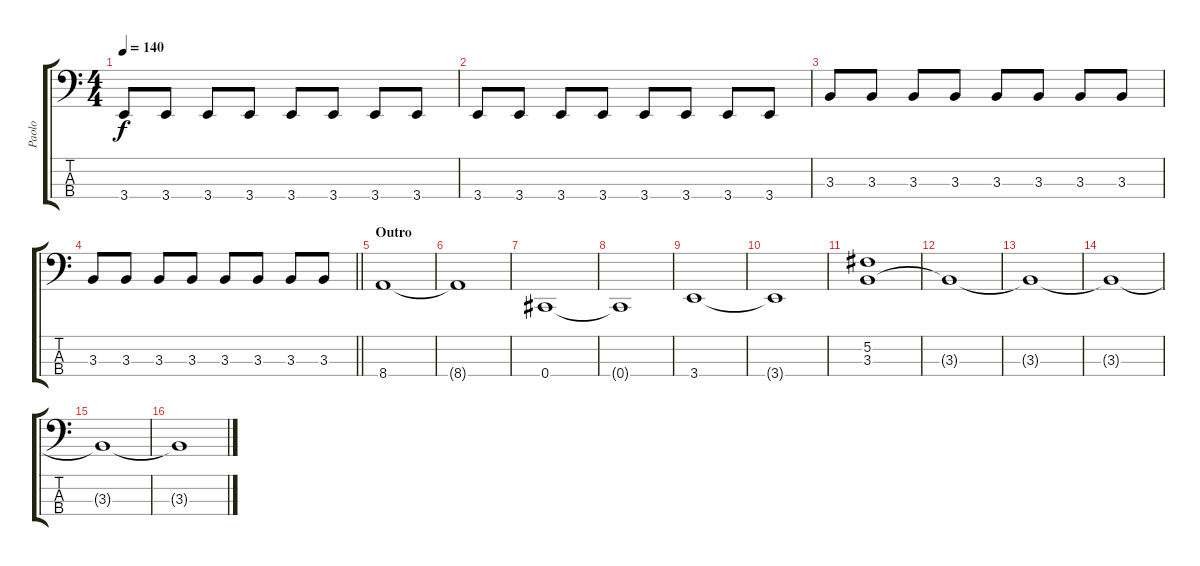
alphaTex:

\track ("Paolo" "Paolo") {instrument electricbasspick}
\staff {score tabs}
\tuning (Gb2 Db2 Ab1 Db1) {hide}
\ts (4 4)
\tempo 140
\clef f4
\ks c
3.4.8{dy f} 3.4.8 3.4.8 3.4.8 3.4.8 3.4.8 3.4.8 3.4.8 |
3.4.8 3.4.8 3.4.8 3.4.8 3.4.8 3.4.8 3.4.8 3.4.8 |
3.3.8 3.3.8 3.3.8 3.3.8 3.3.8 3.3.8 3.3.8 3.3.8 |
\barLineRight lightlight
3.3.8 3.3.8 3.3.8 3.3.8 3.3.8 3.3.8 3.3.8 3.3.8 |
\section ("" "Outro")
8.4.1 |
8.4{t}.1 |
0.4.1 |
0.4{t}.1 |
3.4.1 |
3.4{t}.1 |
(5.2 3.3).1 |
3.3{t}.1 |
3.3{t}.1 |
3.3{t}.1 |
3.3{t}.1 |
3.3{t}.1
